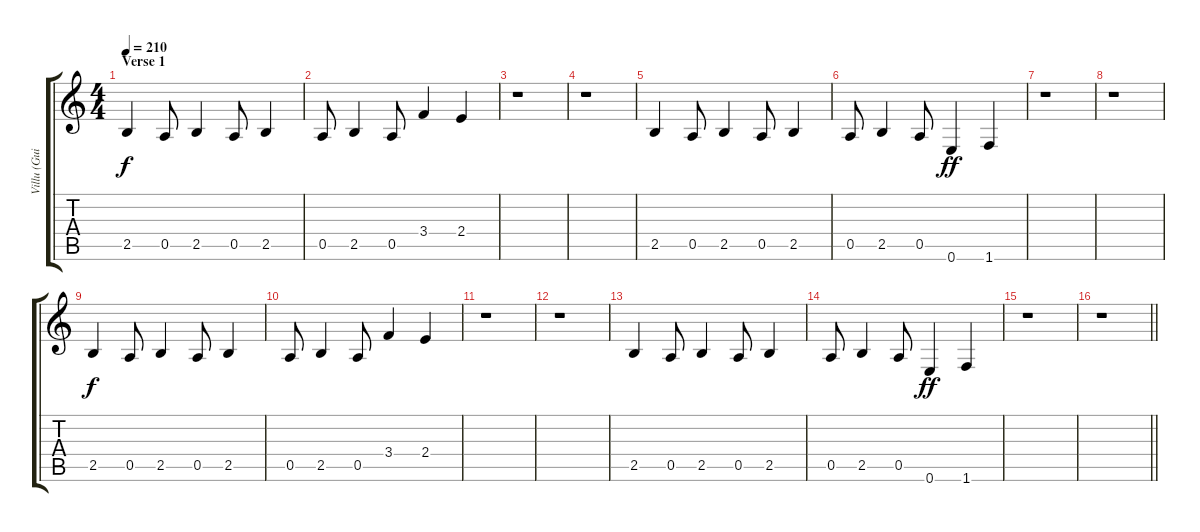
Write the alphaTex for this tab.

\track ("Villu (Guitar I)" "Villu (Gui") {instrument overdrivenguitar}
\staff {score tabs}
\tuning (E4 B3 G3 D3 A2 E2) {hide}
\ts (4 4)
\section ("" "Verse 1")
\tempo 210
\clef g2
\ks c
2.5.4{dy f} 0.5.8 2.5.4 0.5.8 2.5.4 |
0.5.8 2.5.4 0.5.8 3.4.4 2.4.4 |
r.1 |
r.1 |
2.5.4 0.5.8 2.5.4 0.5.8 2.5.4 |
0.5.8 2.5.4 0.5.8 0.6.4{dy ff} 1.6.4 |
r.1 |
r.1 |
2.5.4{dy f} 0.5.8 2.5.4 0.5.8 2.5.4 |
0.5.8 2.5.4 0.5.8 3.4.4 2.4.4 |
r.1 |
r.1 |
2.5.4 0.5.8 2.5.4 0.5.8 2.5.4 |
0.5.8 2.5.4 0.5.8 0.6.4{dy ff} 1.6.4 |
r.1 |
\barLineRight lightlight
r.1
